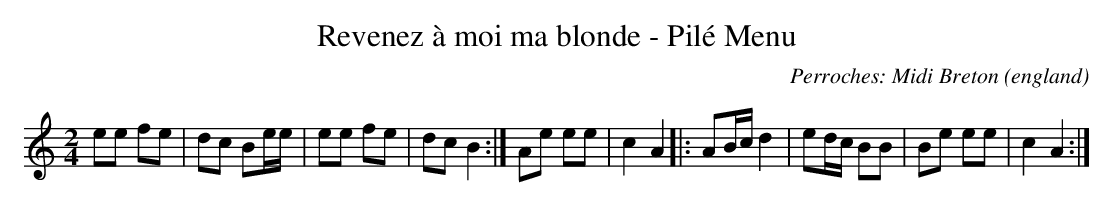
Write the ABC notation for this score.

X:1
T:Revenez à moi ma blonde - Pil\'e Menu
O:england
C:Perroches: Midi Breton
M:2/4
L:1/8
K:C
ee fe |dc Be/e/|ee fe |dc B2:|\
Ae ee |c2A2|:AB/c/ d2 |\
ed/c/ BB|Be ee |c2A2:|
